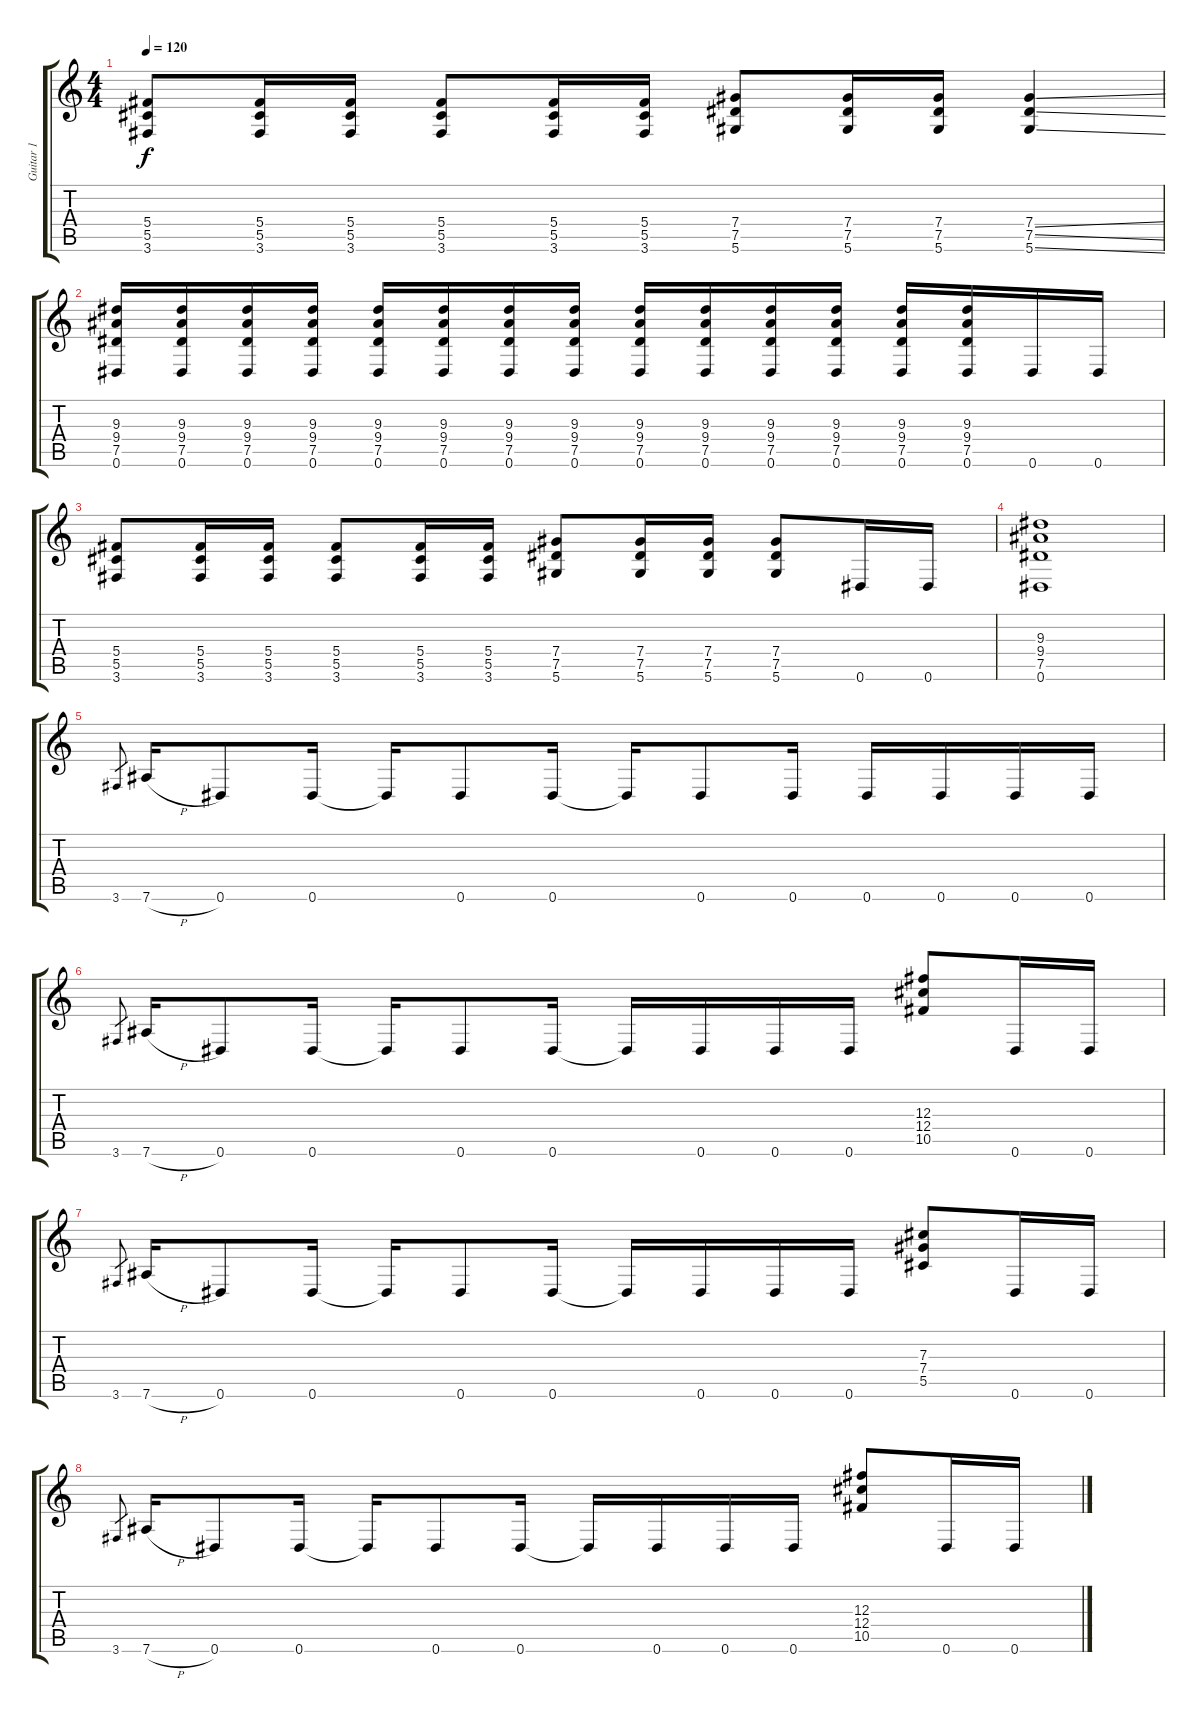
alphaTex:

\track ("Guitar 1" "Guitar 1") {instrument overdrivenguitar}
\staff {score tabs}
\tuning (Eb4 Bb3 Gb3 Db3 Ab2 Eb2) {hide}
\ts (4 4)
\tempo 120
\clef g2
\ks c
(5.4 5.5 3.6).8{dy f} (5.4 5.5 3.6).16 (5.4 5.5 3.6).16 (5.4 5.5 3.6).8 (5.4 5.5 3.6).16 (5.4 5.5 3.6).16 (7.4 7.5 5.6).8 (7.4 7.5 5.6).16 (7.4 7.5 5.6).16 (7.4{ss} 7.5{ss} 5.6{ss}).4 |
(9.3 9.4 7.5 0.6).16 (9.3 9.4 7.5 0.6).16 (9.3 9.4 7.5 0.6).16 (9.3 9.4 7.5 0.6).16 (9.3 9.4 7.5 0.6).16 (9.3 9.4 7.5 0.6).16 (9.3 9.4 7.5 0.6).16 (9.3 9.4 7.5 0.6).16 (9.3 9.4 7.5 0.6).16 (9.3 9.4 7.5 0.6).16 (9.3 9.4 7.5 0.6).16 (9.3 9.4 7.5 0.6).16 (9.3 9.4 7.5 0.6).16 (9.3 9.4 7.5 0.6).16 0.6.16 0.6.16 |
(5.4 5.5 3.6).8 (5.4 5.5 3.6).16 (5.4 5.5 3.6).16 (5.4 5.5 3.6).8 (5.4 5.5 3.6).16 (5.4 5.5 3.6).16 (7.4 7.5 5.6).8 (7.4 7.5 5.6).16 (7.4 7.5 5.6).16 (7.4 7.5 5.6).8 0.6.16 0.6.16 |
(9.3 9.4 7.5 0.6).1 |
3.6.8{gr} 7.6{h}.16 0.6.8 0.6.16 0.6{t}.16 0.6.8 0.6.16 0.6{t}.16 0.6.8 0.6.16 0.6.16 0.6.16 0.6.16 0.6.16 |
3.6.8{gr} 7.6{h}.16 0.6.8 0.6.16 0.6{t}.16 0.6.8 0.6.16 0.6{t}.16 0.6.16 0.6.16 0.6.16 (12.3 12.4 10.5).8 0.6.16 0.6.16 |
3.6.8{gr} 7.6{h}.16 0.6.8 0.6.16 0.6{t}.16 0.6.8 0.6.16 0.6{t}.16 0.6.16 0.6.16 0.6.16 (7.3 7.4 5.5).8 0.6.16 0.6.16 |
3.6.8{gr} 7.6{h}.16 0.6.8 0.6.16 0.6{t}.16 0.6.8 0.6.16 0.6{t}.16 0.6.16 0.6.16 0.6.16 (12.3 12.4 10.5).8 0.6.16 0.6.16
